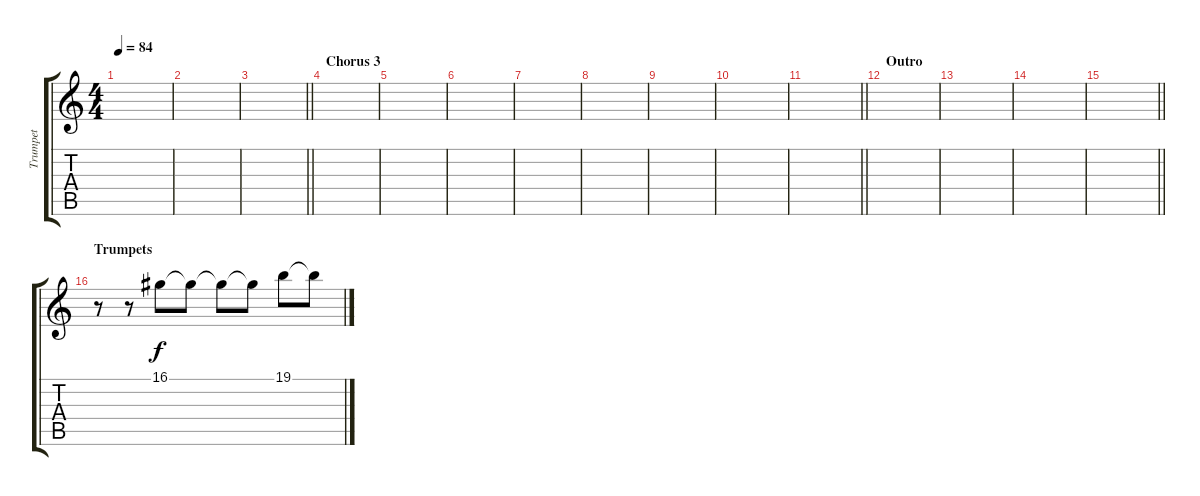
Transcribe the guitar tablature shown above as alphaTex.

\track ("Trumpet" "Trumpet") {instrument trumpet}
\staff {score tabs}
\tuning (E4 B3 G3 D3 A2 E2) {hide}
\ts (4 4)
\tempo 84
\clef g2
\ks c
|
|
\barLineRight lightlight
|
\section ("" "Chorus 3")
|
|
|
|
|
|
|
\barLineRight lightlight
|
\section ("" "Outro")
|
|
|
\barLineRight lightlight
|
\section ("" "Trumpets")
r.8 r.8 16.1.8 16.1{t}.8 16.1{t}.8 16.1{t}.8 19.1.8 19.1{t}.8
